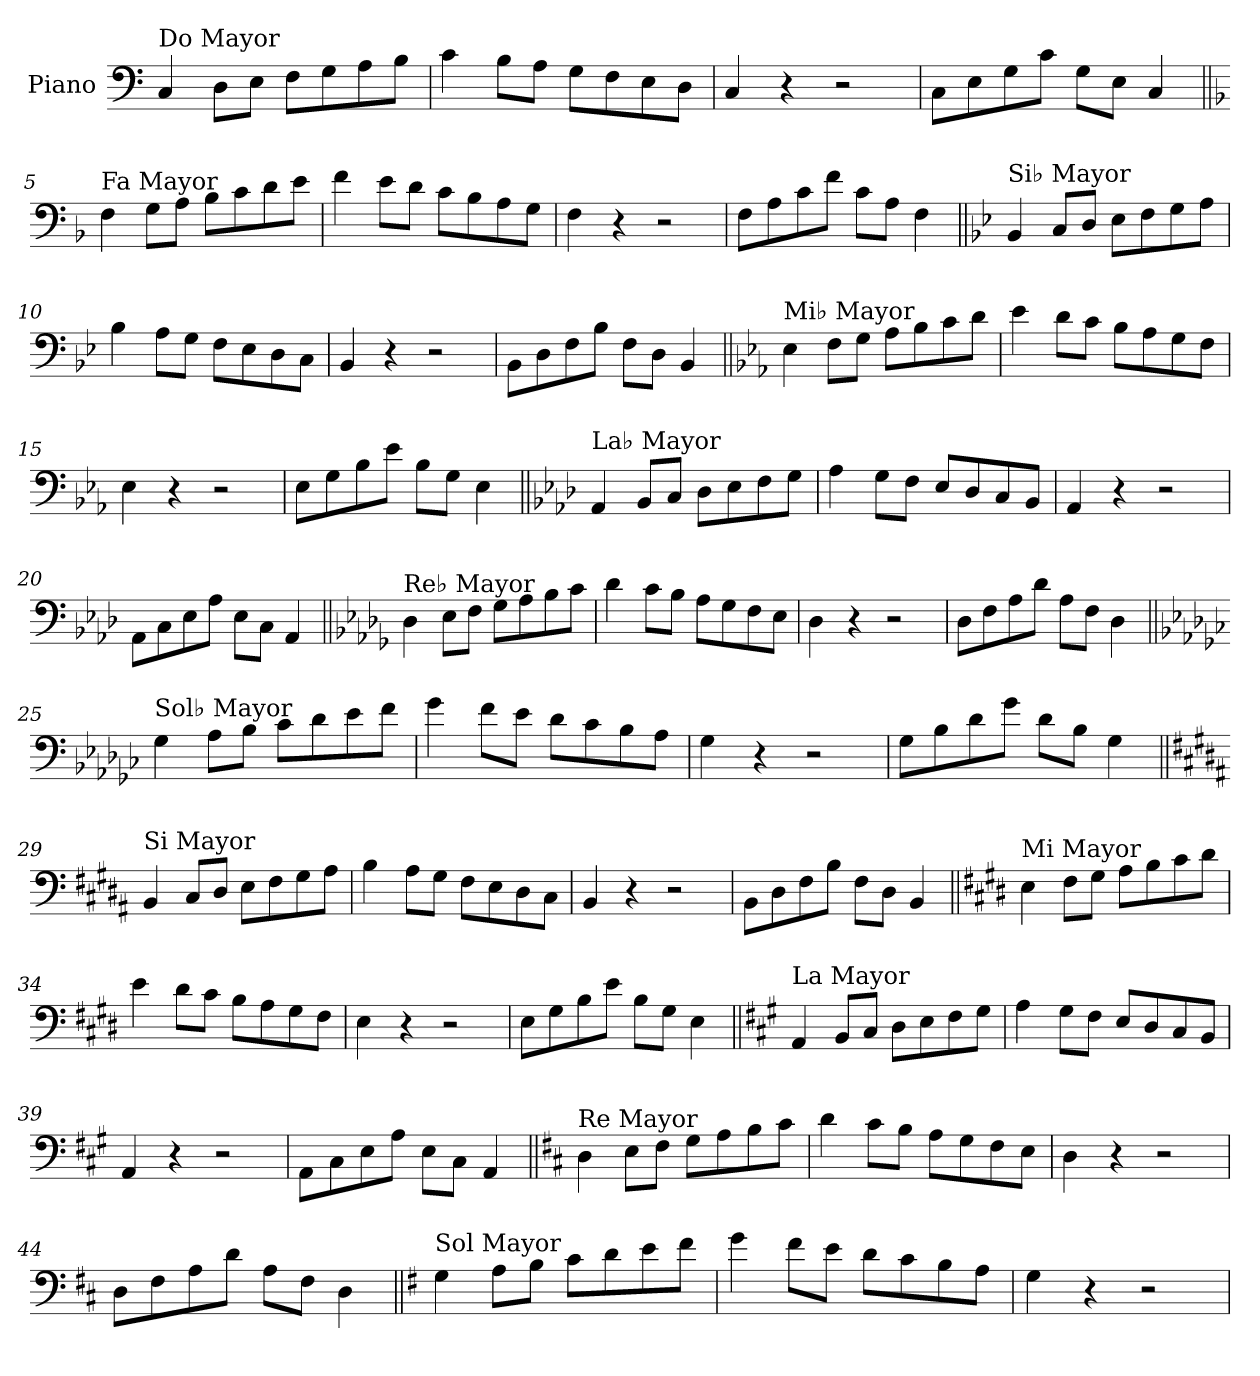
**kern
*part1
*staff1
*I"Piano
*I'Pno.
*clefF4
*k[]
=1
!LO:TX:a:t=Do Mayor
4C/
8D\L
8E\J
8F\L
8G\
8A\
8B\J
=2
4c\
8B\L
8A\J
8G\L
8F\
8E\
8D\J
=3
4C/
4r
2r
=4
8C\L
8E\
8G\
8c\J
8G\L
8E\J
4C/
!!LO:LB:g=z
=5||
*k[b-]
!LO:TX:a:t=Fa Mayor
4F\
8G\L
8A\J
8B-\L
8c\
8d\
8e\J
=6
4f\
8e\L
8d\J
8c\L
8B-\
8A\
8G\J
=7
4F\
4r
2r
=8
8F\L
8A\
8c\
8f\J
8c\L
8A\J
4F\
!!LO:LB:g=z
=9||
*k[b-e-]
!LO:TX:a:t=Si♭ Mayor
4BB-/
8C/L
8D/J
8E-\L
8F\
8G\
8A\J
=10
4B-\
8A\L
8G\J
8F\L
8E-\
8D\
8C\J
=11
4BB-/
4r
2r
=12
8BB-\L
8D\
8F\
8B-\J
8F\L
8D\J
4BB-/
!!LO:LB:g=z
=13||
*k[b-e-a-]
!LO:TX:a:t=Mi♭ Mayor
4E-\
8F\L
8G\J
8A-\L
8B-\
8c\
8d\J
=14
4e-\
8d\L
8c\J
8B-\L
8A-\
8G\
8F\J
=15
4E-\
4r
2r
=16
8E-\L
8G\
8B-\
8e-\J
8B-\L
8G\J
4E-\
!!LO:LB:g=z
=17||
*k[b-e-a-d-]
!LO:TX:a:t=La♭ Mayor
4AA-/
8BB-/L
8C/J
8D-\L
8E-\
8F\
8G\J
=18
4A-\
8G\L
8F\J
8E-/L
8D-/
8C/
8BB-/J
=19
4AA-/
4r
2r
=20
8AA-\L
8C\
8E-\
8A-\J
8E-\L
8C\J
4AA-/
!!LO:LB:g=z
=21||
*k[b-e-a-d-g-]
!LO:TX:a:t=Re♭ Mayor
4D-\
8E-\L
8F\J
8G-\L
8A-\
8B-\
8c\J
=22
4d-\
8c\L
8B-\J
8A-\L
8G-\
8F\
8E-\J
=23
4D-\
4r
2r
=24
8D-\L
8F\
8A-\
8d-\J
8A-\L
8F\J
4D-\
!!LO:LB:g=z
=25||
*k[b-e-a-d-g-c-]
!LO:TX:a:t=Sol♭ Mayor
4G-\
8A-\L
8B-\J
8c-\L
8d-\
8e-\
8f\J
=26
4g-\
8f\L
8e-\J
8d-\L
8c-\
8B-\
8A-\J
=27
4G-\
4r
2r
=28
8G-\L
8B-\
8d-\
8g-\J
8d-\L
8B-\J
4G-\
!!LO:LB:g=z
=29||
*k[f#c#g#d#a#]
!LO:TX:a:t=Si Mayor
4BB/
8C#/L
8D#/J
8E\L
8F#\
8G#\
8A#\J
=30
4B\
8A#\L
8G#\J
8F#\L
8E\
8D#\
8C#\J
=31
4BB/
4r
2r
=32
8BB\L
8D#\
8F#\
8B\J
8F#\L
8D#\J
4BB/
!!LO:LB:g=z
=33||
*k[f#c#g#d#]
!LO:TX:a:t=Mi Mayor
4E\
8F#\L
8G#\J
8A\L
8B\
8c#\
8d#\J
=34
4e\
8d#\L
8c#\J
8B\L
8A\
8G#\
8F#\J
=35
4E\
4r
2r
=36
8E\L
8G#\
8B\
8e\J
8B\L
8G#\J
4E\
!!LO:LB:g=z
=37||
*k[f#c#g#]
!LO:TX:a:t=La Mayor
4AA/
8BB/L
8C#/J
8D\L
8E\
8F#\
8G#\J
=38
4A\
8G#\L
8F#\J
8E/L
8D/
8C#/
8BB/J
=39
4AA/
4r
2r
=40
8AA\L
8C#\
8E\
8A\J
8E\L
8C#\J
4AA/
!!LO:LB:g=z
=41||
*k[f#c#]
!LO:TX:a:t=Re Mayor
4D\
8E\L
8F#\J
8G\L
8A\
8B\
8c#\J
=42
4d\
8c#\L
8B\J
8A\L
8G\
8F#\
8E\J
=43
4D\
4r
2r
=44
8D\L
8F#\
8A\
8d\J
8A\L
8F#\J
4D\
!!LO:LB:g=z
=45||
*k[f#]
!LO:TX:a:t=Sol Mayor
4G\
8A\L
8B\J
8c\L
8d\
8e\
8f#\J
=46
4g\
8f#\L
8e\J
8d\L
8c\
8B\
8A\J
=47
4G\
4r
2r
=
*-
